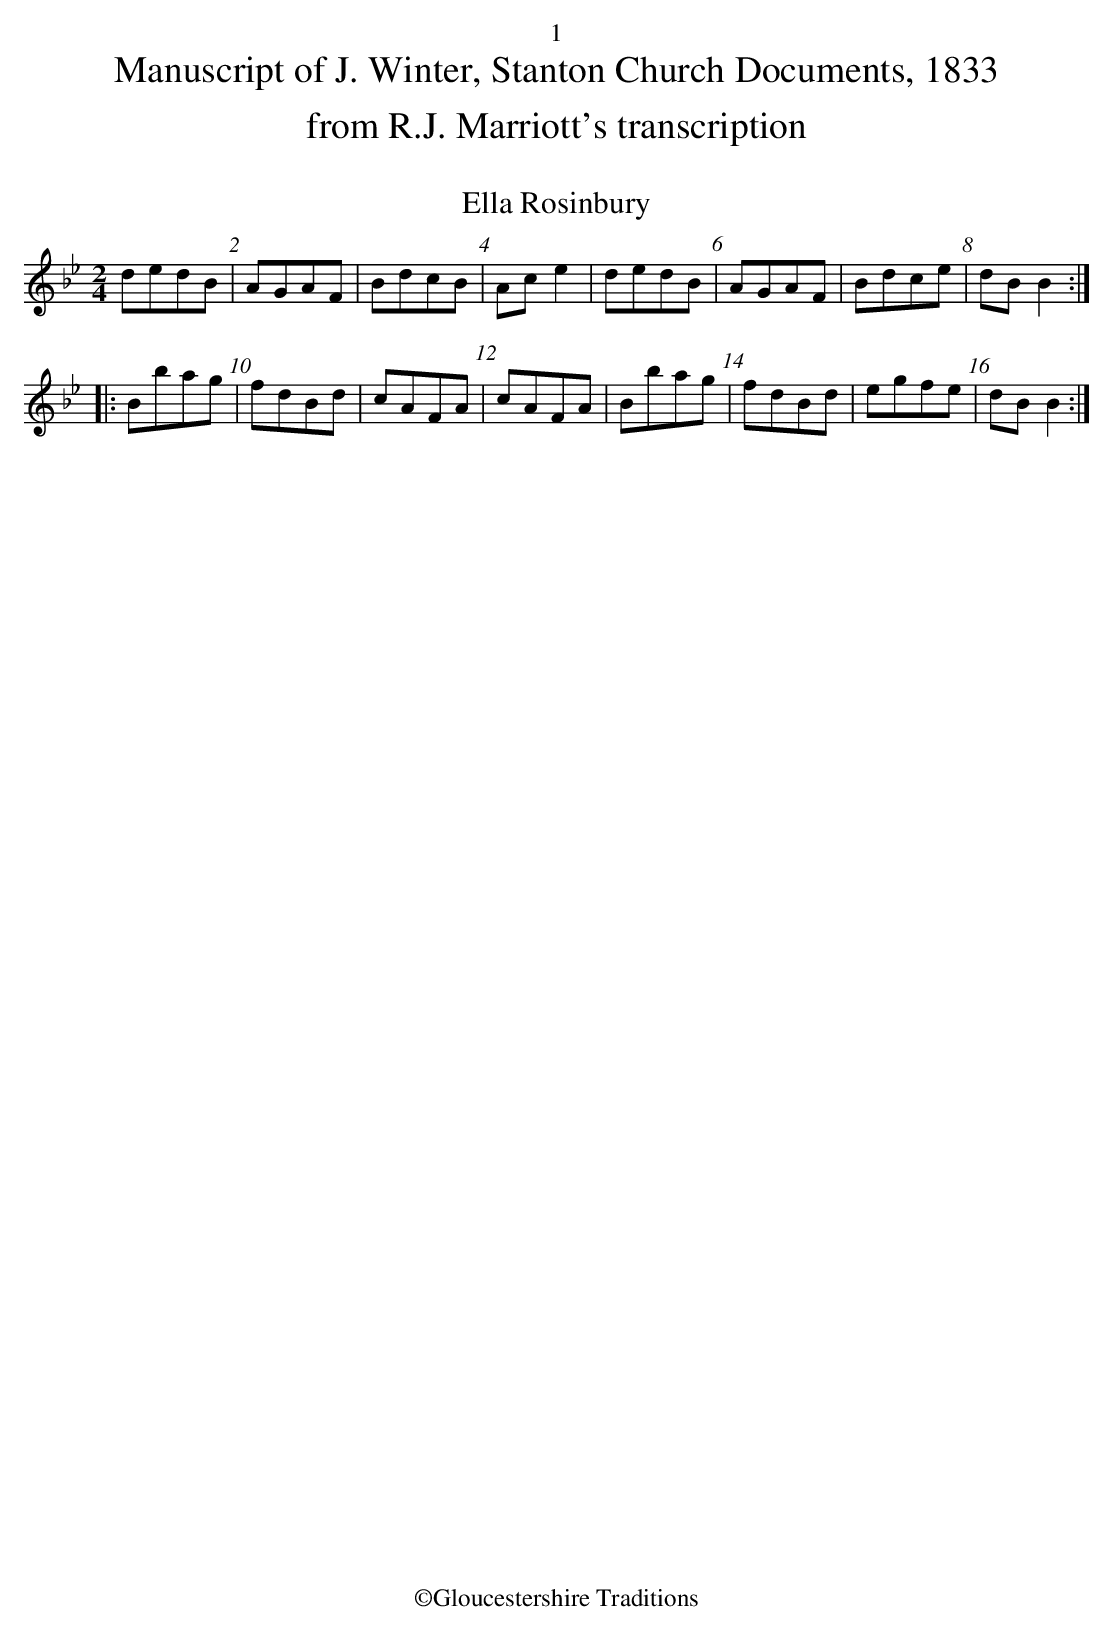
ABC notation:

X:1
T:Ella Rosinbury
M:2/4
L:1/8
K:Bb
dedB|AGAF|BdcB|Ace2|dedB|AGAF|Bdce|dB B2:|
|:Bbag|fdBd|cAFA|cAFA|Bbag|fdBd|egfe|dB B2:|
